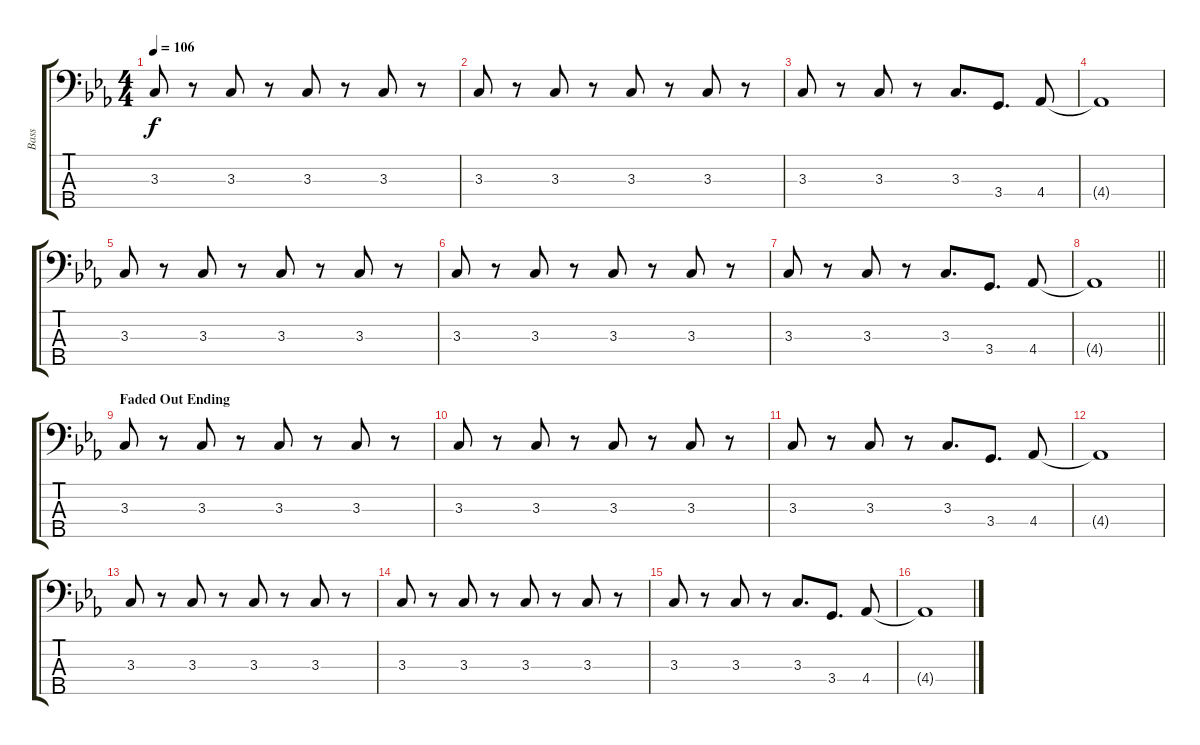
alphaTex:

\track ("Bass" "Bass") {instrument electricbassfinger}
\staff {score tabs}
\tuning (G2 D2 A1 E1 B0) {hide}
\ts (4 4)
\tempo 106
\clef f4
\ks cminor
3.3.8{dy f} r.8 3.3.8 r.8 3.3.8 r.8 3.3.8 r.8 |
3.3.8 r.8 3.3.8 r.8 3.3.8 r.8 3.3.8 r.8 |
3.3.8 r.8 3.3.8 r.8 3.3.8{d} 3.4.8{d} 4.4.8 |
4.4{t}.1 |
3.3.8 r.8 3.3.8 r.8 3.3.8 r.8 3.3.8 r.8 |
3.3.8 r.8 3.3.8 r.8 3.3.8 r.8 3.3.8 r.8 |
3.3.8 r.8 3.3.8 r.8 3.3.8{d} 3.4.8{d} 4.4.8 |
\barLineRight lightlight
4.4{t}.1 |
\section ("" "Faded Out Ending")
3.3.8 r.8 3.3.8 r.8 3.3.8 r.8 3.3.8 r.8 |
3.3.8 r.8 3.3.8 r.8 3.3.8 r.8 3.3.8 r.8 |
3.3.8 r.8 3.3.8 r.8 3.3.8{d} 3.4.8{d} 4.4.8 |
4.4{t}.1 |
3.3.8 r.8 3.3.8 r.8 3.3.8 r.8 3.3.8 r.8 |
3.3.8 r.8 3.3.8 r.8 3.3.8 r.8 3.3.8 r.8 |
3.3.8 r.8 3.3.8 r.8 3.3.8{d} 3.4.8{d} 4.4.8 |
4.4{t}.1
